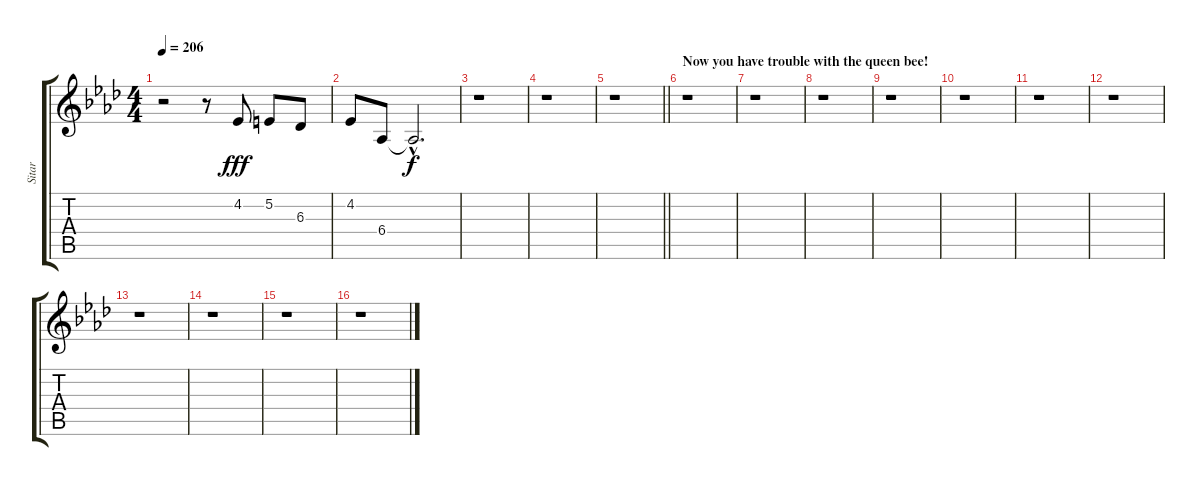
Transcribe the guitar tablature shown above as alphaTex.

\track ("Sitar" "Sitar") {instrument sitar}
\staff {score tabs}
\tuning (E4 B3 G3 D3 A2 E2) {hide}
\ts (4 4)
\tempo 206
\clef g2
\ks ab
r.2{dy f} r.8 4.2.8{dy fff} 5.2.8 6.3.8 |
4.2.8 6.4.8 6.4{hac t}.2{d dy f} |
r.1 |
r.1 |
\barLineRight lightlight
r.1 |
\section ("" "Now you have trouble with the queen bee!")
r.1 |
r.1 |
r.1 |
r.1 |
r.1 |
r.1 |
r.1 |
r.1 |
r.1 |
r.1 |
r.1
